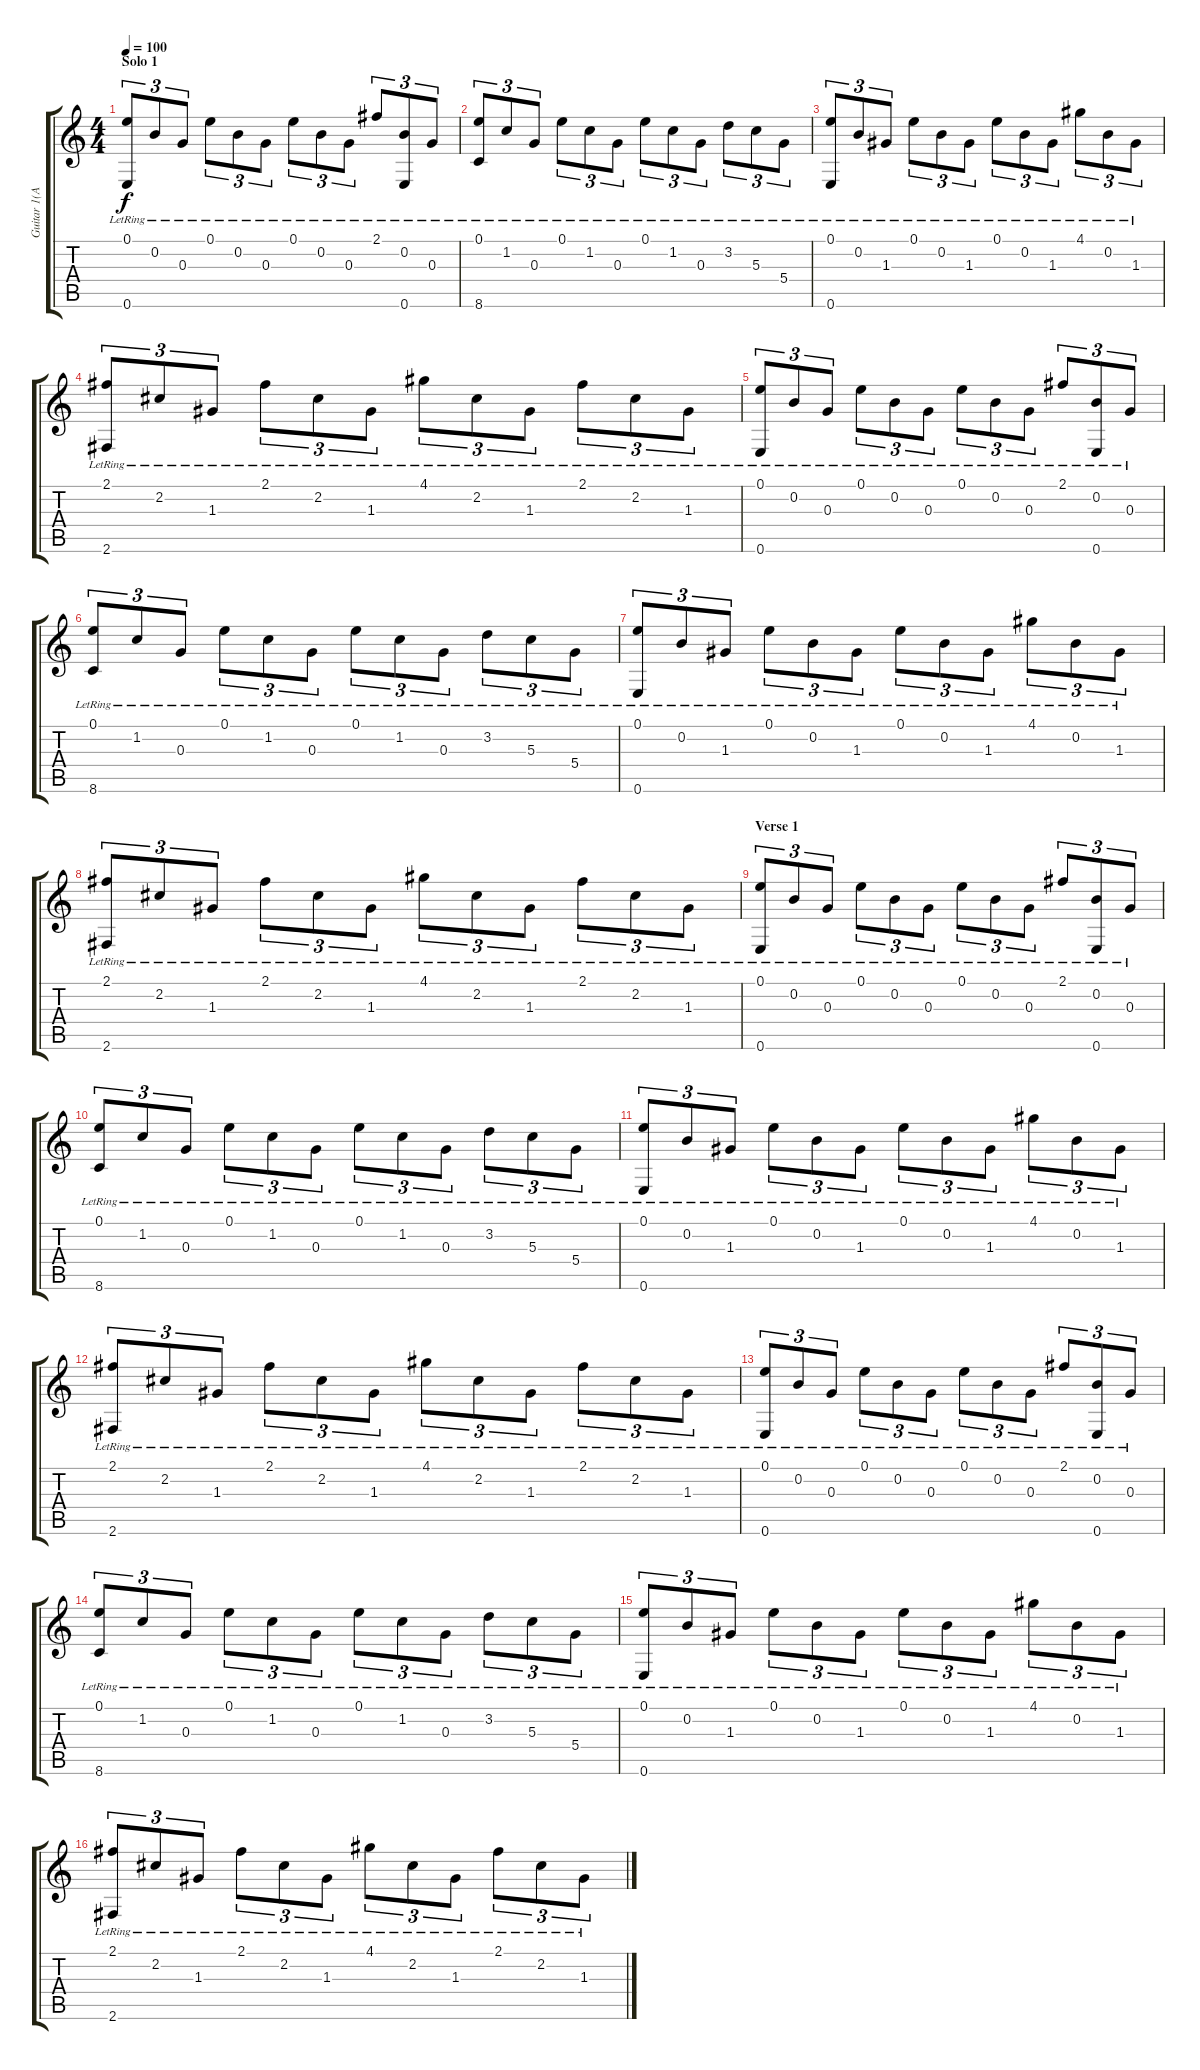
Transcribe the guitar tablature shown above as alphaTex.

\track ("Guitar 1(Acou)" "Guitar 1(A") {instrument acousticguitarnylon}
\staff {score tabs}
\tuning (E4 B3 G3 D3 A2 E2) {hide}
\ts (4 4)
\section ("" "Solo 1")
\tempo 100
\clef g2
\ks c
(0.1{lr} 0.6{lr}).8{tu (3 2) dy f} 0.2{lr}.8{tu (3 2)} 0.3{lr}.8{tu (3 2)} 0.1{lr}.8{tu (3 2)} 0.2{lr}.8{tu (3 2)} 0.3{lr}.8{tu (3 2)} 0.1{lr}.8{tu (3 2)} 0.2{lr}.8{tu (3 2)} 0.3{lr}.8{tu (3 2)} 2.1{lr}.8{tu (3 2)} (0.2{lr} 0.6{lr}).8{tu (3 2)} 0.3{lr}.8{tu (3 2)} |
(0.1{lr} 8.6{lr}).8{tu (3 2)} 1.2{lr}.8{tu (3 2)} 0.3{lr}.8{tu (3 2)} 0.1{lr}.8{tu (3 2)} 1.2{lr}.8{tu (3 2)} 0.3{lr}.8{tu (3 2)} 0.1{lr}.8{tu (3 2)} 1.2{lr}.8{tu (3 2)} 0.3{lr}.8{tu (3 2)} 3.2{lr}.8{tu (3 2)} 5.3{lr}.8{tu (3 2)} 5.4{lr}.8{tu (3 2)} |
(0.1{lr} 0.6{lr}).8{tu (3 2)} 0.2{lr}.8{tu (3 2)} 1.3{lr}.8{tu (3 2)} 0.1{lr}.8{tu (3 2)} 0.2{lr}.8{tu (3 2)} 1.3{lr}.8{tu (3 2)} 0.1{lr}.8{tu (3 2)} 0.2{lr}.8{tu (3 2)} 1.3{lr}.8{tu (3 2)} 4.1{lr}.8{tu (3 2)} 0.2{lr}.8{tu (3 2)} 1.3{lr}.8{tu (3 2)} |
(2.1{lr} 2.6{lr}).8{tu (3 2)} 2.2{lr}.8{tu (3 2)} 1.3{lr}.8{tu (3 2)} 2.1{lr}.8{tu (3 2)} 2.2{lr}.8{tu (3 2)} 1.3{lr}.8{tu (3 2)} 4.1{lr}.8{tu (3 2)} 2.2{lr}.8{tu (3 2)} 1.3{lr}.8{tu (3 2)} 2.1{lr}.8{tu (3 2)} 2.2{lr}.8{tu (3 2)} 1.3{lr}.8{tu (3 2)} |
(0.1{lr} 0.6{lr}).8{tu (3 2)} 0.2{lr}.8{tu (3 2)} 0.3{lr}.8{tu (3 2)} 0.1{lr}.8{tu (3 2)} 0.2{lr}.8{tu (3 2)} 0.3{lr}.8{tu (3 2)} 0.1{lr}.8{tu (3 2)} 0.2{lr}.8{tu (3 2)} 0.3{lr}.8{tu (3 2)} 2.1{lr}.8{tu (3 2)} (0.2{lr} 0.6{lr}).8{tu (3 2)} 0.3{lr}.8{tu (3 2)} |
(0.1{lr} 8.6{lr}).8{tu (3 2)} 1.2{lr}.8{tu (3 2)} 0.3{lr}.8{tu (3 2)} 0.1{lr}.8{tu (3 2)} 1.2{lr}.8{tu (3 2)} 0.3{lr}.8{tu (3 2)} 0.1{lr}.8{tu (3 2)} 1.2{lr}.8{tu (3 2)} 0.3{lr}.8{tu (3 2)} 3.2{lr}.8{tu (3 2)} 5.3{lr}.8{tu (3 2)} 5.4{lr}.8{tu (3 2)} |
(0.1{lr} 0.6{lr}).8{tu (3 2)} 0.2{lr}.8{tu (3 2)} 1.3{lr}.8{tu (3 2)} 0.1{lr}.8{tu (3 2)} 0.2{lr}.8{tu (3 2)} 1.3{lr}.8{tu (3 2)} 0.1{lr}.8{tu (3 2)} 0.2{lr}.8{tu (3 2)} 1.3{lr}.8{tu (3 2)} 4.1{lr}.8{tu (3 2)} 0.2{lr}.8{tu (3 2)} 1.3{lr}.8{tu (3 2)} |
(2.1{lr} 2.6{lr}).8{tu (3 2)} 2.2{lr}.8{tu (3 2)} 1.3{lr}.8{tu (3 2)} 2.1{lr}.8{tu (3 2)} 2.2{lr}.8{tu (3 2)} 1.3{lr}.8{tu (3 2)} 4.1{lr}.8{tu (3 2)} 2.2{lr}.8{tu (3 2)} 1.3{lr}.8{tu (3 2)} 2.1{lr}.8{tu (3 2)} 2.2{lr}.8{tu (3 2)} 1.3{lr}.8{tu (3 2)} |
\section ("" "Verse 1")
(0.1{lr} 0.6{lr}).8{tu (3 2)} 0.2{lr}.8{tu (3 2)} 0.3{lr}.8{tu (3 2)} 0.1{lr}.8{tu (3 2)} 0.2{lr}.8{tu (3 2)} 0.3{lr}.8{tu (3 2)} 0.1{lr}.8{tu (3 2)} 0.2{lr}.8{tu (3 2)} 0.3{lr}.8{tu (3 2)} 2.1{lr}.8{tu (3 2)} (0.2{lr} 0.6{lr}).8{tu (3 2)} 0.3{lr}.8{tu (3 2)} |
(0.1{lr} 8.6{lr}).8{tu (3 2)} 1.2{lr}.8{tu (3 2)} 0.3{lr}.8{tu (3 2)} 0.1{lr}.8{tu (3 2)} 1.2{lr}.8{tu (3 2)} 0.3{lr}.8{tu (3 2)} 0.1{lr}.8{tu (3 2)} 1.2{lr}.8{tu (3 2)} 0.3{lr}.8{tu (3 2)} 3.2{lr}.8{tu (3 2)} 5.3{lr}.8{tu (3 2)} 5.4{lr}.8{tu (3 2)} |
(0.1{lr} 0.6{lr}).8{tu (3 2)} 0.2{lr}.8{tu (3 2)} 1.3{lr}.8{tu (3 2)} 0.1{lr}.8{tu (3 2)} 0.2{lr}.8{tu (3 2)} 1.3{lr}.8{tu (3 2)} 0.1{lr}.8{tu (3 2)} 0.2{lr}.8{tu (3 2)} 1.3{lr}.8{tu (3 2)} 4.1{lr}.8{tu (3 2)} 0.2{lr}.8{tu (3 2)} 1.3{lr}.8{tu (3 2)} |
(2.1{lr} 2.6{lr}).8{tu (3 2)} 2.2{lr}.8{tu (3 2)} 1.3{lr}.8{tu (3 2)} 2.1{lr}.8{tu (3 2)} 2.2{lr}.8{tu (3 2)} 1.3{lr}.8{tu (3 2)} 4.1{lr}.8{tu (3 2)} 2.2{lr}.8{tu (3 2)} 1.3{lr}.8{tu (3 2)} 2.1{lr}.8{tu (3 2)} 2.2{lr}.8{tu (3 2)} 1.3{lr}.8{tu (3 2)} |
(0.1{lr} 0.6{lr}).8{tu (3 2) volume 16} 0.2{lr}.8{tu (3 2)} 0.3{lr}.8{tu (3 2)} 0.1{lr}.8{tu (3 2)} 0.2{lr}.8{tu (3 2)} 0.3{lr}.8{tu (3 2)} 0.1{lr}.8{tu (3 2)} 0.2{lr}.8{tu (3 2)} 0.3{lr}.8{tu (3 2)} 2.1{lr}.8{tu (3 2)} (0.2{lr} 0.6{lr}).8{tu (3 2)} 0.3{lr}.8{tu (3 2)} |
(0.1{lr} 8.6{lr}).8{tu (3 2)} 1.2{lr}.8{tu (3 2)} 0.3{lr}.8{tu (3 2)} 0.1{lr}.8{tu (3 2)} 1.2{lr}.8{tu (3 2)} 0.3{lr}.8{tu (3 2)} 0.1{lr}.8{tu (3 2)} 1.2{lr}.8{tu (3 2)} 0.3{lr}.8{tu (3 2)} 3.2{lr}.8{tu (3 2)} 5.3{lr}.8{tu (3 2)} 5.4{lr}.8{tu (3 2)} |
(0.1{lr} 0.6{lr}).8{tu (3 2)} 0.2{lr}.8{tu (3 2)} 1.3{lr}.8{tu (3 2)} 0.1{lr}.8{tu (3 2)} 0.2{lr}.8{tu (3 2)} 1.3{lr}.8{tu (3 2)} 0.1{lr}.8{tu (3 2)} 0.2{lr}.8{tu (3 2)} 1.3{lr}.8{tu (3 2)} 4.1{lr}.8{tu (3 2)} 0.2{lr}.8{tu (3 2)} 1.3{lr}.8{tu (3 2)} |
(2.1{lr} 2.6{lr}).8{tu (3 2)} 2.2{lr}.8{tu (3 2)} 1.3{lr}.8{tu (3 2)} 2.1{lr}.8{tu (3 2)} 2.2{lr}.8{tu (3 2)} 1.3{lr}.8{tu (3 2)} 4.1{lr}.8{tu (3 2)} 2.2{lr}.8{tu (3 2)} 1.3{lr}.8{tu (3 2)} 2.1{lr}.8{tu (3 2)} 2.2{lr}.8{tu (3 2)} 1.3{lr}.8{tu (3 2)}
